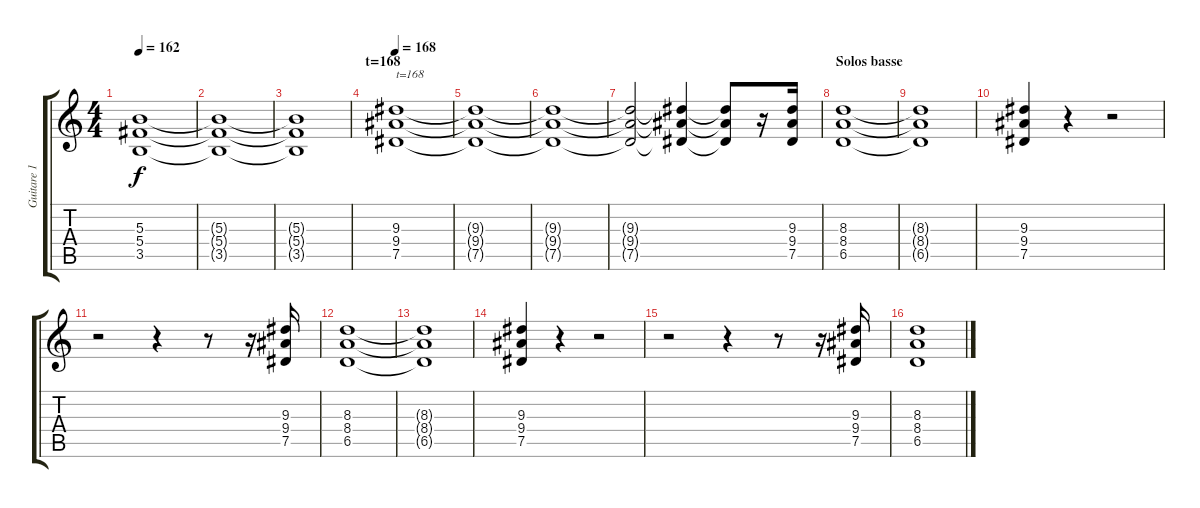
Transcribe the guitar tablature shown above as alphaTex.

\track ("Guitare 1" "Guitare 1") {instrument overdrivenguitar}
\staff {score tabs}
\tuning (Eb4 Bb3 Gb3 Db3 Ab2 Eb2) {hide}
\ts (4 4)
\tempo 162
\clef g2
\ks c
(5.3{t} 5.4{t} 3.5{t}).1{dy f} |
(5.3{t} 5.4{t} 3.5{t}).1 |
(5.3{t} 5.4{t} 3.5{t}).1 |
\section ("" "t=168")
\tempo 168
(9.3 9.4 7.5).1{txt "t=168"} |
(9.3{t} 9.4{t} 7.5{t}).1 |
(9.3{t} 9.4{t} 7.5{t}).1 |
(9.3{t} 9.4{t} 7.5{t}).2 (9.3{t} 9.4{t} 7.5{t}).4 (9.3{t} 9.4{t} 7.5{t}).8 r.16 (9.3 9.4 7.5).16 |
\section ("" "Solos basse")
(8.3 8.4 6.5).1 |
(8.3{t} 8.4{t} 6.5{t}).1 |
(9.3 9.4 7.5).4 r.4 r.2 |
r.2 r.4 r.8 r.16 (9.3 9.4 7.5).16 |
(8.3 8.4 6.5).1 |
(8.3{t} 8.4{t} 6.5{t}).1 |
(9.3 9.4 7.5).4 r.4 r.2 |
r.2 r.4 r.8 r.16 (9.3 9.4 7.5).16 |
(8.3 8.4 6.5).1
